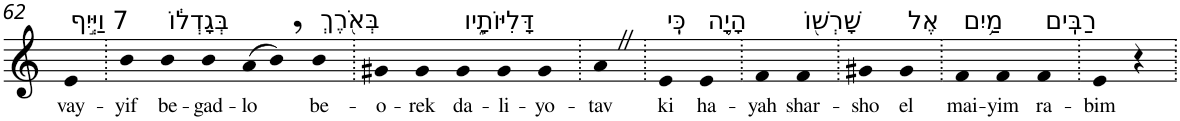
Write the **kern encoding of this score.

**kern	**text
*part1	*part1
*staff1	*staff1
*I"Piano	*
*I'Pno	*
!!LO:PB:g=z
*clefG2	*
*k[]	*
=62	=62
!LO:TX:a:t=7 וַיְּיִ֣ף	!
!	!LO:LY:b
4e	vay-
=63.	=63.
!	!LO:LY:b
4b	-yif
!LO:TX:a:t=בְּגָדְל֔וֹ	!
!	!LO:LY:b
4b	be-
!	!LO:LY:b
4b	-gad-
!	!LO:LY:b
(>8a	-lo
8b,)	.
!LO:TX:a:t=בְּאֹ֖רֶךְ	!
!	!LO:LY:b
4b	be-
=64.	=64.
!	!LO:LY:b
4g#X	-o-
!	!LO:LY:b
4g#	-rek
!LO:TX:a:t=דָּלִיּוֹתָ֑יו	!
!	!LO:LY:b
4g#	da-
!	!LO:LY:b
4g#	-li-
!	!LO:LY:b
4g#	-yo-
=65.	=65.
!	!LO:LY:b
4aZ	-tav
=66.	=66.
!LO:TX:a:t=כִּֽי	!
!	!LO:LY:b
4e	ki
!LO:TX:a:t=הָיָ֥ה	!
!	!LO:LY:b
4e	ha-
=67.	=67.
!	!LO:LY:b
4f	-yah
!LO:TX:a:t=שָׁרְשׁ֖וֹ	!
!	!LO:LY:b
4f	shar-
=68.	=68.
!	!LO:LY:b
4g#X	-sho
!LO:TX:a:t=אֶל	!
!	!LO:LY:b
4g#	el
=69.	=69.
!LO:TX:a:t=מַ֥יִם	!
!	!LO:LY:b
4f	mai-
!	!LO:LY:b
4f	-yim
!LO:TX:a:t=רַבִּֽים	!
!	!LO:LY:b
4f	ra-
=70.	=70.
!	!LO:LY:b
4e	-bim
4r	.
=.	=.
*-	*-
